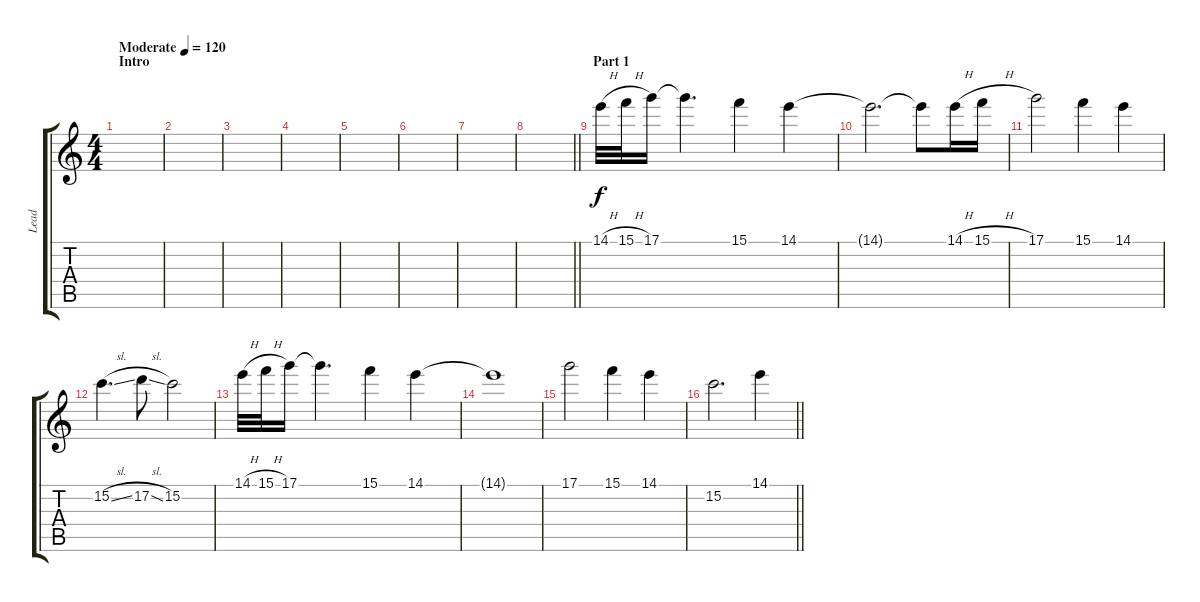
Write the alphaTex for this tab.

\track ("Lead" "Lead") {instrument distortionguitar}
\staff {score tabs}
\tuning (D4 A3 F3 C3 G2 D2) {hide}
\ts (4 4)
\section ("" "Intro")
\tempo (120 "Moderate")
\clef g2
\ks c
|
|
|
|
|
|
|
\barLineRight lightlight
|
\section ("" "Part 1")
14.1{h}.32 15.1{h}.32 17.1.16 17.1{t}.4{d} 15.1.4 14.1.4 |
14.1{t}.2{d} 14.1{t}.8 14.1{h}.16 15.1{h}.16 |
17.1.2 15.1.4 14.1.4 |
15.2{sl}.4{d} 17.2{sl}.8 15.2.2 |
14.1{h}.32 15.1{h}.32 17.1.16 17.1{t}.4{d} 15.1.4 14.1.4 |
14.1{t}.1 |
17.1.2 15.1.4 14.1.4 |
\barLineRight lightlight
15.2.2{d} 14.1.4
